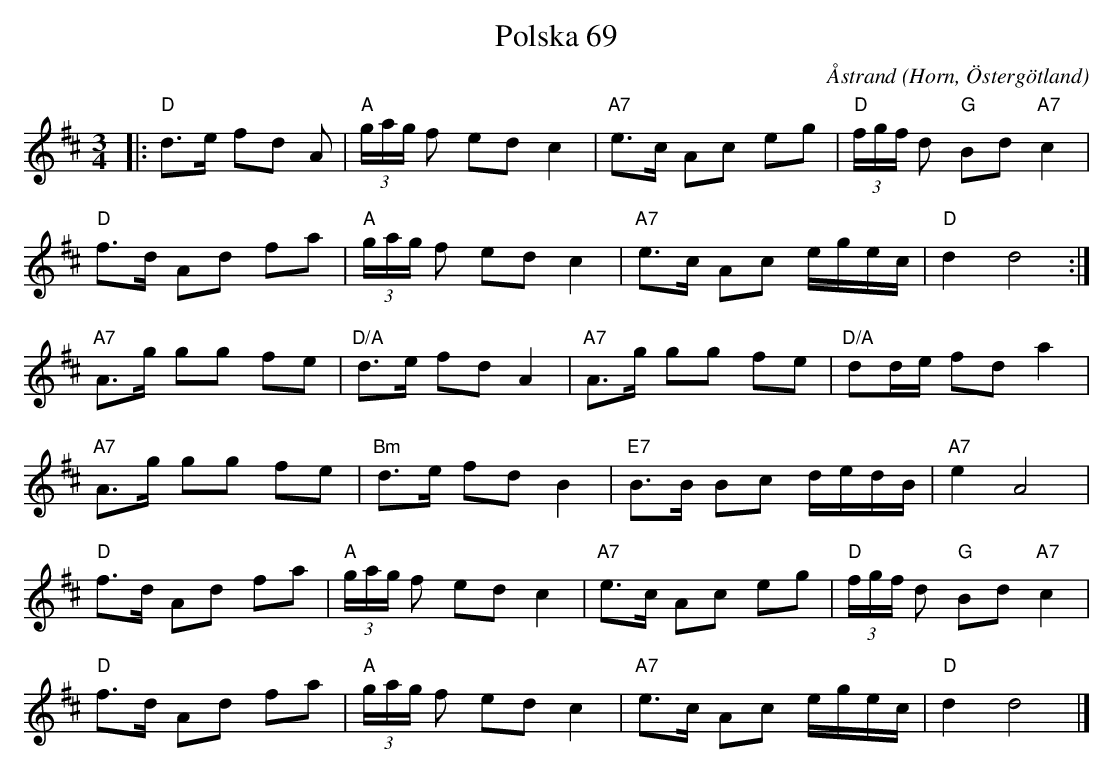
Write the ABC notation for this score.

X:1
T:Polska 69
C:Åstrand
O:Horn, Östergötland
M:3/4
L:1/8
K:D
V:1
|:"D"d>e fd A|"A"(3g/a/g/ f ed c2|"A7"e>c Ac eg|"D"(3f/g/f/ d "G"Bd "A7"c2|
"D"f>d Ad fa|"A"(3g/a/g/ f ed c2|"A7"e>c Ac e/g/e/c/|"D"d2 d4:|
"A7"A>g gg fe|"D/A"d>e fd A2|"A7"A>g gg fe|"D/A" dd/e/ fd a2|
"A7"A>g gg fe|"Bm"d>e fd B2|"E7"B>B Bc d/e/d/B/|"A7" e2 A4|
"D"f>d Ad fa|"A"(3g/a/g/ f ed c2|"A7"e>c Ac eg|"D"(3f/g/f/ d "G"Bd "A7"c2|
"D"f>d Ad fa|"A"(3g/a/g/ f ed c2|"A7"e>c Ac e/g/e/c/|"D"d2 d4 |]
